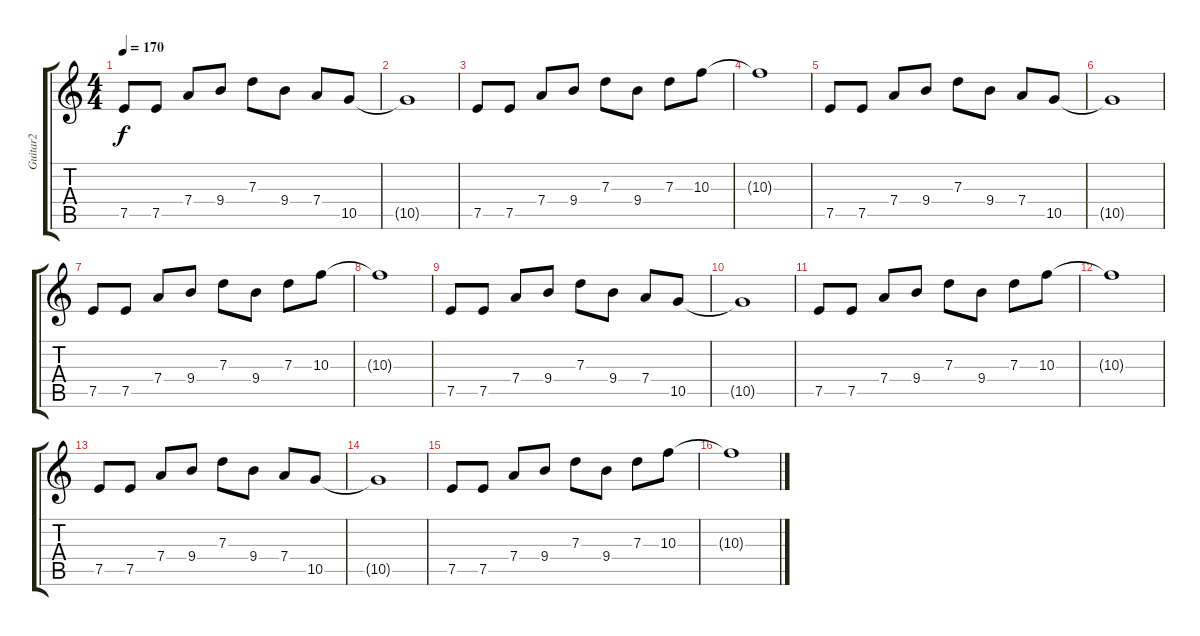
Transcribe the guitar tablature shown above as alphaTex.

\track ("Guitar2" "Guitar2") {instrument distortionguitar}
\staff {score tabs}
\tuning (E4 B3 G3 D3 A2 E2) {hide}
\ts (4 4)
\tempo 170
\clef g2
\ks c
7.5.8{dy f} 7.5.8 7.4.8 9.4.8 7.3.8 9.4.8 7.4.8 10.5.8 |
10.5{t}.1 |
7.5.8 7.5.8 7.4.8 9.4.8 7.3.8 9.4.8 7.3.8 10.3.8 |
10.3{t}.1 |
7.5.8 7.5.8 7.4.8 9.4.8 7.3.8 9.4.8 7.4.8 10.5.8 |
10.5{t}.1 |
7.5.8 7.5.8 7.4.8 9.4.8 7.3.8 9.4.8 7.3.8 10.3.8 |
10.3{t}.1 |
7.5.8 7.5.8 7.4.8 9.4.8 7.3.8 9.4.8 7.4.8 10.5.8 |
10.5{t}.1 |
7.5.8 7.5.8 7.4.8 9.4.8 7.3.8 9.4.8 7.3.8 10.3.8 |
10.3{t}.1 |
7.5.8 7.5.8 7.4.8 9.4.8 7.3.8 9.4.8 7.4.8 10.5.8 |
10.5{t}.1 |
7.5.8 7.5.8 7.4.8 9.4.8 7.3.8 9.4.8 7.3.8 10.3.8 |
10.3{t}.1
